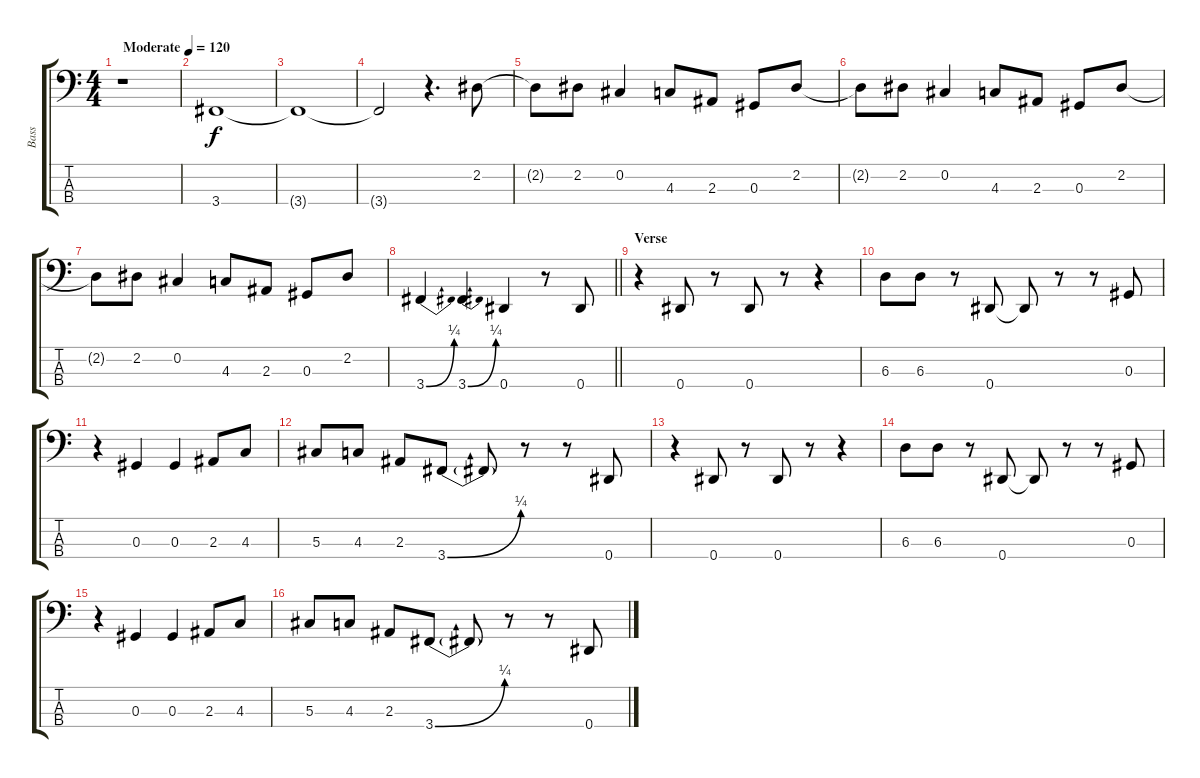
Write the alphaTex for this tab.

\track ("Bass" "Bass") {instrument electricbassfinger}
\staff {score tabs}
\tuning (Gb2 Db2 Ab1 Eb1) {hide}
\ts (4 4)
\tempo (120 "Moderate")
\clef f4
\ks c
r.1{dy f instrument electricbassfinger} |
3.4.1 |
3.4{t}.1 |
3.4{t}.2 r.4{d} 2.2.8 |
2.2{t}.8 2.2.8 0.2.4 4.3.8 2.3.8 0.3.8 2.2.8 |
2.2{t}.8 2.2.8 0.2.4 4.3.8 2.3.8 0.3.8 2.2.8 |
2.2{t}.8 2.2.8 0.2.4 4.3.8 2.3.8 0.3.8 2.2.8 |
\barLineRight lightlight
3.4{be (bend 0 0 60 1)}.4 3.4{be (bend 0 0 60 1)}.4 0.4.4 r.8 0.4.8 |
\section ("" "Verse")
r.4 0.4.8 r.8 0.4.8 r.8 r.4 |
6.3.8 6.3.8 r.8 0.4.8 0.4{t}.8 r.8 r.8 0.3.8 |
r.4 0.3.4 0.3.4 2.3.8 4.3.8 |
5.3.8 4.3.8 2.3.8 3.4{be (bend 0 0 60 1)}.8 3.4{t}.8 r.8 r.8 0.4.8 |
r.4 0.4.8 r.8 0.4.8 r.8 r.4 |
6.3.8 6.3.8 r.8 0.4.8 0.4{t}.8 r.8 r.8 0.3.8 |
r.4 0.3.4 0.3.4 2.3.8 4.3.8 |
5.3.8 4.3.8 2.3.8 3.4{be (bend 0 0 60 1)}.8 3.4{t}.8 r.8 r.8 0.4.8
